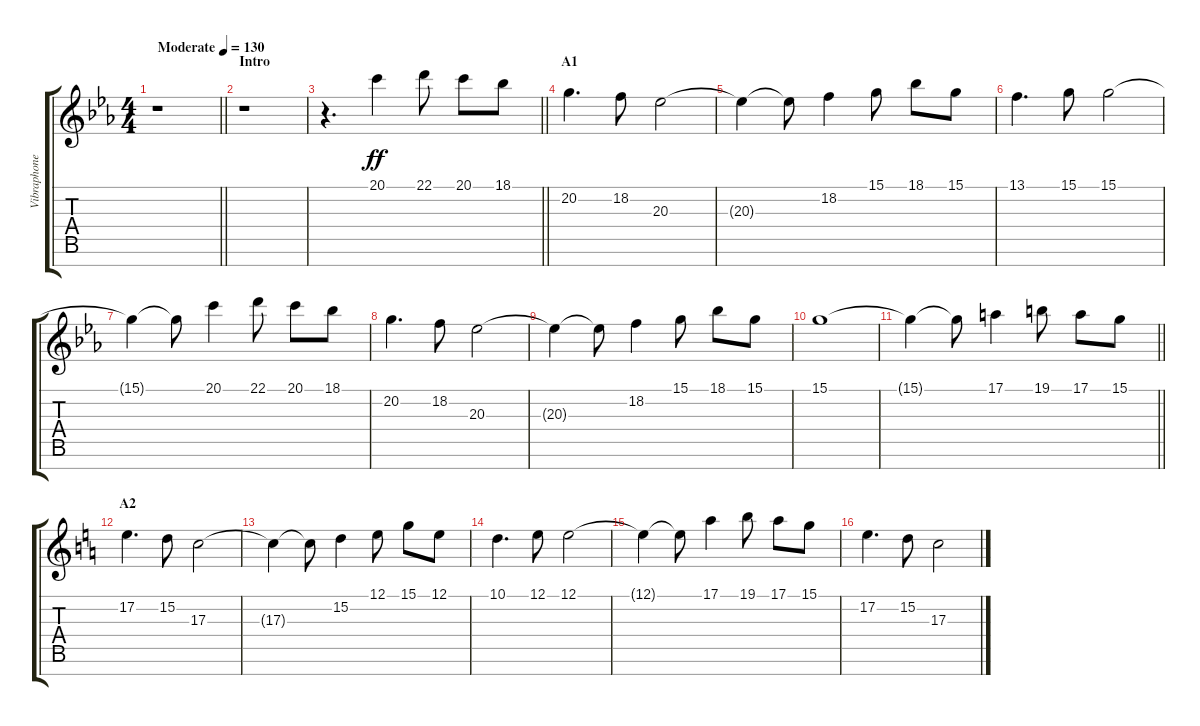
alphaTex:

\track ("Vibraphone" "Vibraphone") {instrument fx7echoes}
\staff {score tabs}
\tuning (E4 B3 G3 D3 A2 E2 B1) {hide}
\ts (4 4)
\tempo (130 "Moderate")
\clef g2
\barLineRight lightlight
\ks eb
r.1{dy ff instrument fx7echoes} |
\section ("" "Intro")
r.1 |
\barLineRight lightlight
r.4{d} 20.1.4 22.1.8 20.1.8 18.1.8 |
\section ("" "A1")
20.2.4{d} 18.2.8 20.3.2 |
20.3{t}.4 20.3{t}.8 18.2.4 15.1.8 18.1.8 15.1.8 |
13.1.4{d} 15.1.8 15.1.2 |
15.1{t}.4 15.1{t}.8 20.1.4 22.1.8 20.1.8 18.1.8 |
20.2.4{d} 18.2.8 20.3.2 |
20.3{t}.4 20.3{t}.8 18.2.4 15.1.8 18.1.8 15.1.8 |
15.1.1 |
\barLineRight lightlight
15.1{t}.4 15.1{t}.8 17.1.4 19.1.8 17.1.8 15.1.8 |
\section ("" "A2")
\ks c
17.2.4{d} 15.2.8 17.3.2 |
17.3{t}.4 17.3{t}.8 15.2.4 12.1.8 15.1.8 12.1.8 |
10.1.4{d} 12.1.8 12.1.2 |
12.1{t}.4 12.1{t}.8 17.1.4 19.1.8 17.1.8 15.1.8 |
17.2.4{d} 15.2.8 17.3.2
